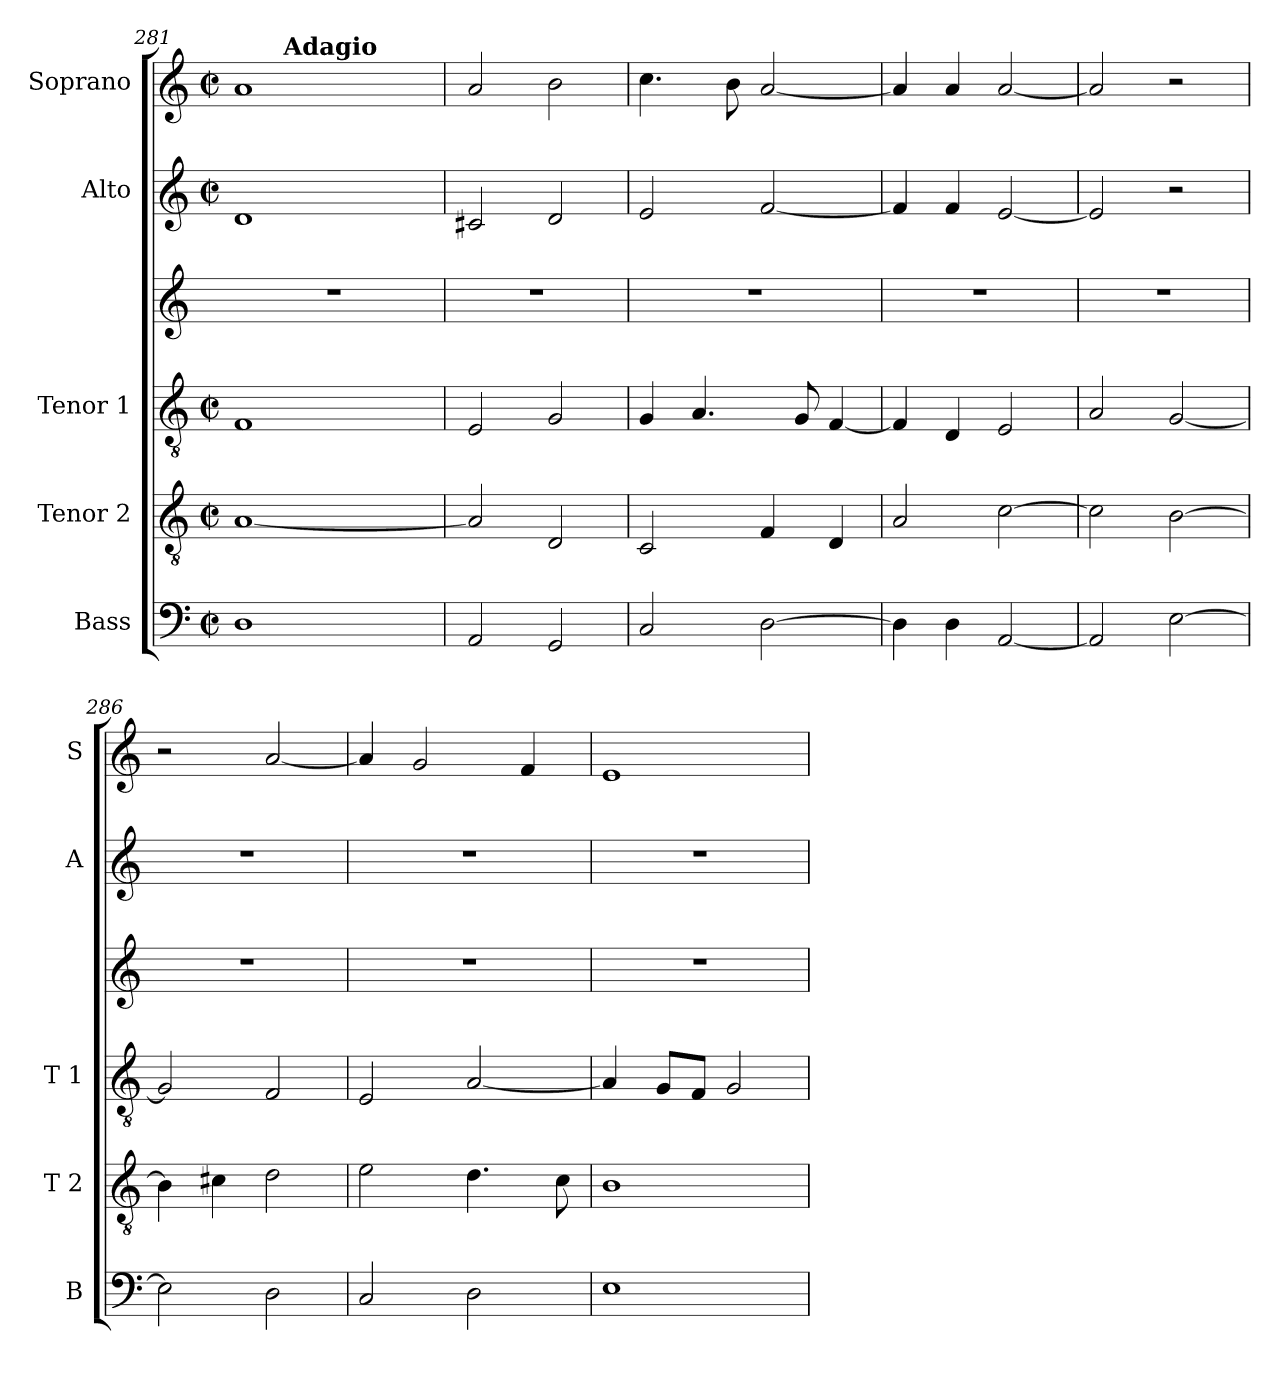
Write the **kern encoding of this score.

**kern	**kern	**kern	**kern	**kern	**kern
*part6	*part5	*part4	*part3	*part2	*part1
*staff6	*staff5	*staff4	*staff3	*staff2	*staff1
*I"Bass	*I"Tenor 2	*I"Tenor 1	*	*I"Alto	*I"Soprano
*I'B	*I'T 2	*I'T 1	*	*I'A	*I'S
*clefF4	*clefGv2	*clefGv2	*clefG2	*clefG2	*clefG2
*k[]	*k[]	*k[]	*k[]	*k[]	*k[]
*C:	*C:	*C:	*C:	*C:	*C:
*M2/2	*M2/2	*M2/2	*	*M2/2	*M2/2
*met(c|)	*met(c|)	*met(c|)	*	*met(c|)	*met(c|)
=281	=281	=281	=281	=281	=281
*	*	*	*	*	*^
1D	[<1A	1F	1r	1d	1a	8ryy
.	.	.	.	.	.	32ryy
!	!	!	!	!	!	!LO:TX:a:B:t=Adagio
.	.	.	.	.	.	2ryy
.	.	.	.	.	.	4ryy
.	.	.	.	.	.	16.ryy
*	*	*	*	*	*v	*v
=282	=282	=282	=282	=282	=282
2AA/	2A/]	2E/	1r	2c#X/	2a/
2GG/	2D/	2G/	.	2d/	2b\
=283	=283	=283	=283	=283	=283
2C/	2C/	4G/	1r	2e/	4.cc\
.	.	4.A/	.	.	.
.	.	.	.	.	8b\
[>2D\	4F/	.	.	[>2f/	[>2a/
.	.	8G/	.	.	.
.	4D/	[>4F/	.	.	.
!!LO:PB:g=z
=284	=284	=284	=284	=284	=284
4D\]	2A/	4F/]	1r	4f/]	4a/]
4D\	.	4D/	.	4f/	4a/
[<2AA/	[>2c\	2E/	.	[<2e/	[<2a/
=285	=285	=285	=285	=285	=285
2AA/]	2c\]	2A/	1r	2e/]	2a/]
[>2E\	[>2B\	[<2G/	.	2r	2r
=286	=286	=286	=286	=286	=286
2E\]	4B\]	2G/]	1r	1r	2r
.	4c#X\	.	.	.	.
2D\	2d\	2F/	.	.	[<2a/
=287	=287	=287	=287	=287	=287
2C/	2e\	2E/	1r	1r	4a/]
.	.	.	.	.	2g/
2D\	4.d\	[<2A/	.	.	.
.	.	.	.	.	4f/
.	8c\	.	.	.	.
=288	=288	=288	=288	=288	=288
1E	1B	4A/]	1r	1r	1e
.	.	8G/L	.	.	.
.	.	8F/J	.	.	.
.	.	2G/	.	.	.
=	=	=	=	=	=
*-	*-	*-	*-	*-	*-
